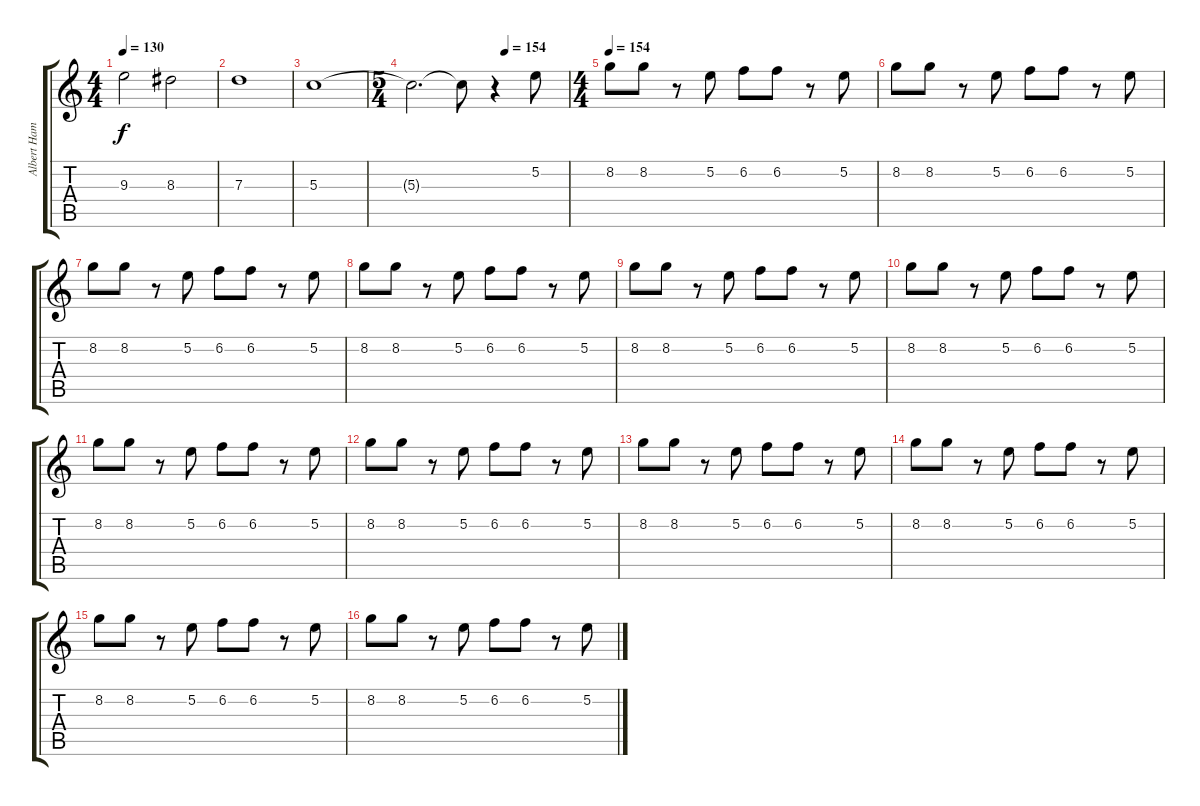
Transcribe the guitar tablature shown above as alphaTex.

\track ("Albert Hammond Jr." "Albert Ham") {instrument overdrivenguitar}
\staff {score tabs}
\tuning (E4 B3 G3 D3 A2 E2) {hide}
\ts (4 4)
\tempo 130
\clef g2
\ks c
9.3.2{dy f instrument overdrivenguitar} 8.3.2 |
7.3.1 |
5.3.1 |
\ts (5 4)
\tempo (154 0.6)
5.3{t}.2{d} 5.3{t}.8 r.4 5.2.8 |
\ts (4 4)
\tempo 154
8.2.8 8.2.8 r.8 5.2.8 6.2.8 6.2.8 r.8 5.2.8 |
8.2.8 8.2.8 r.8 5.2.8 6.2.8 6.2.8 r.8 5.2.8 |
8.2.8 8.2.8 r.8 5.2.8 6.2.8 6.2.8 r.8 5.2.8 |
8.2.8 8.2.8 r.8 5.2.8 6.2.8 6.2.8 r.8 5.2.8 |
8.2.8 8.2.8 r.8 5.2.8 6.2.8 6.2.8 r.8 5.2.8 |
8.2.8 8.2.8 r.8 5.2.8 6.2.8 6.2.8 r.8 5.2.8 |
8.2.8 8.2.8 r.8 5.2.8 6.2.8 6.2.8 r.8 5.2.8 |
8.2.8 8.2.8 r.8 5.2.8 6.2.8 6.2.8 r.8 5.2.8 |
8.2.8 8.2.8 r.8 5.2.8 6.2.8 6.2.8 r.8 5.2.8 |
8.2.8 8.2.8 r.8 5.2.8 6.2.8 6.2.8 r.8 5.2.8 |
8.2.8 8.2.8 r.8 5.2.8 6.2.8 6.2.8 r.8 5.2.8 |
8.2.8 8.2.8 r.8 5.2.8 6.2.8 6.2.8 r.8 5.2.8
